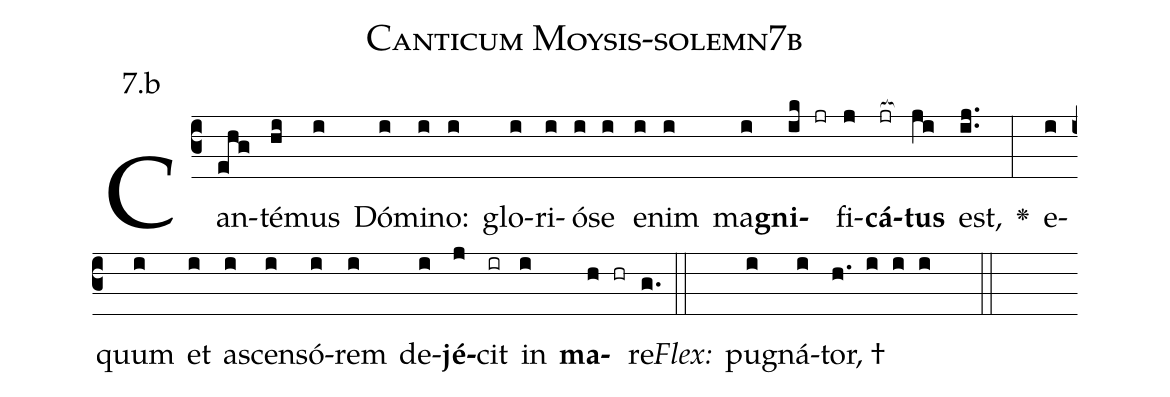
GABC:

name: Canticum Moysis-solemn7b;
annotation: 7.b;
%%
(c3)Can(ehg)té(hi)mus(i) Dó(i)mi(i)no:(i) glo(i)ri(i)ó(i)se(i) e(i)nim(i) ma(i)<b>gni</b>(ik jr)fi(j)<b>cá</b>(jr[ocb:1{])<b>tus</b>(ji[ocb:0}]) est,(ij..) <v>\greheightstar</v>(:) e(i)quum(i) et(i) a(i)scen(i)só(i)rem(i) de(i)<b>jé</b>(j)cit(ir) in(i) <b>ma</b>(h hr)re.(g.) (::)
<i>Flex:</i>()  pu(i)gná(i)tor, †(h. i i i  ::)

%E(i) u(i) o(j) u(i) a(h) e.(g.) (::)
